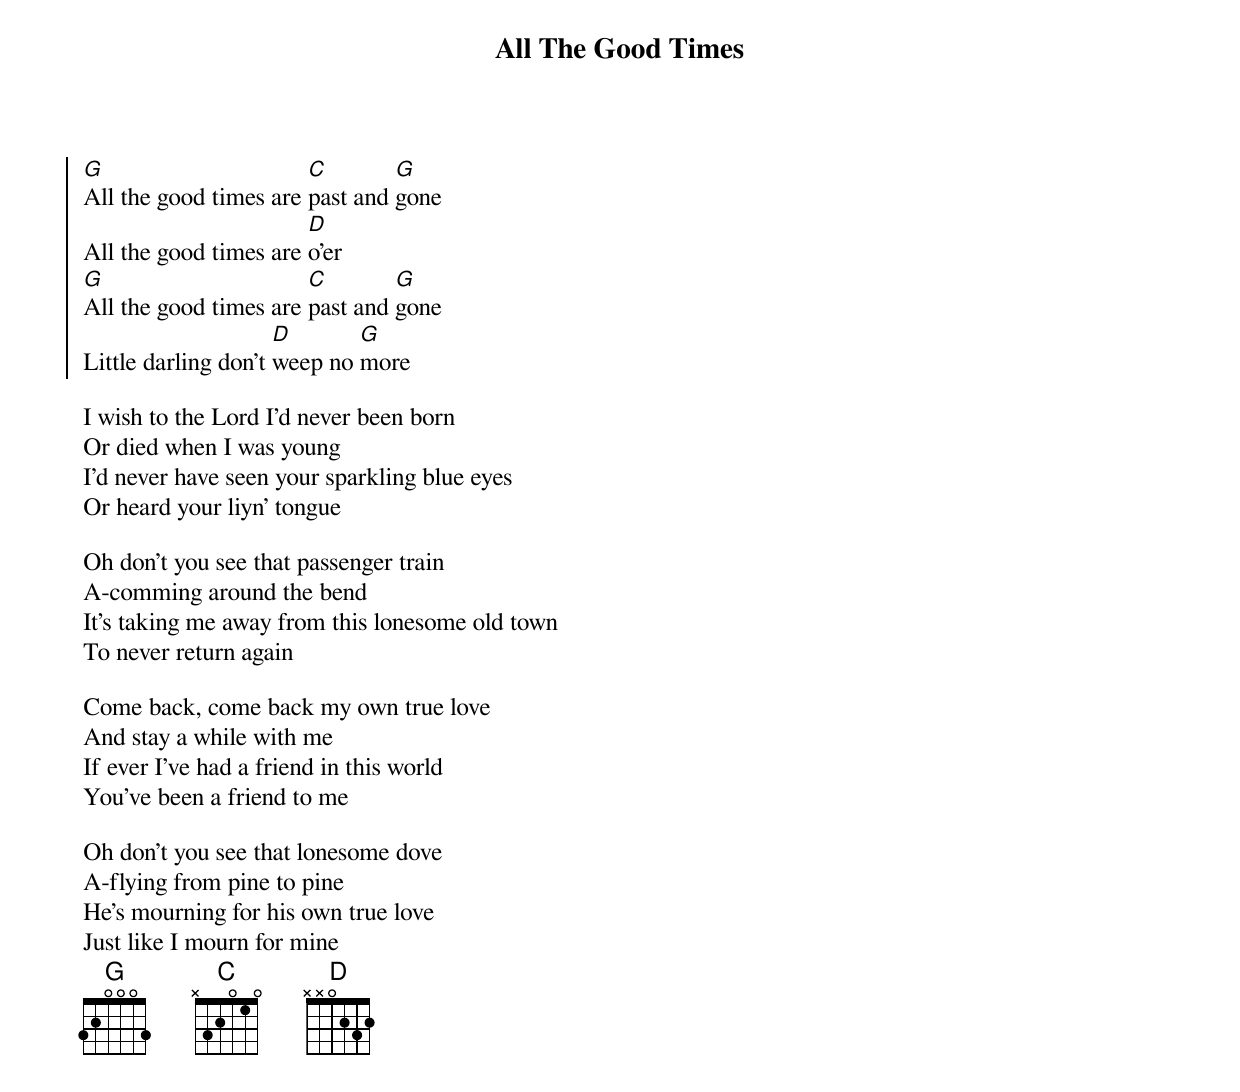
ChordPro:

{title: All The Good Times}

{start_of_chorus}
[G]All the good times are [C]past and [G]gone
All the good times are [D]o'er
[G]All the good times are [C]past and [G]gone
Little darling don't [D]weep no [G]more
{end_of_chorus}

I wish to the Lord I'd never been born
Or died when I was young
I'd never have seen your sparkling blue eyes
Or heard your liyn' tongue

Oh don't you see that passenger train
A-comming around the bend
It's taking me away from this lonesome old town
To never return again

Come back, come back my own true love
And stay a while with me
If ever I've had a friend in this world
You've been a friend to me

Oh don't you see that lonesome dove
A-flying from pine to pine
He's mourning for his own true love
Just like I mourn for mine
